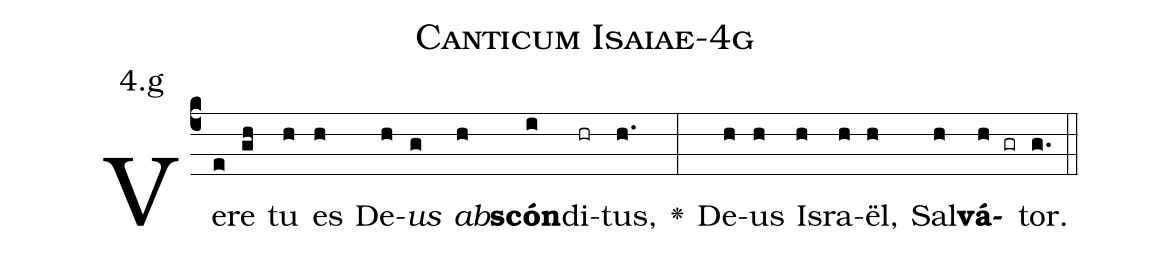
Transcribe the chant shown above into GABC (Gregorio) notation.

name: Canticum Isaiae-4g;
annotation: 4.g;
%%
(c4)Ve(e)re(gh) tu(h) es(h) De(h)<i>us</i>(g) <i>ab</i>(h)<b>scón</b>(i)di(hr)tus,(h.) <v>\greheightstar</v>(:) De(h)us(h) Is(h)ra(h)ël,(h) Sal(h)<b>vá</b>(h gr)tor.(g.) (::)


%E(h) u(h) o(h) u(h) a(h) e.(g.) (::)
